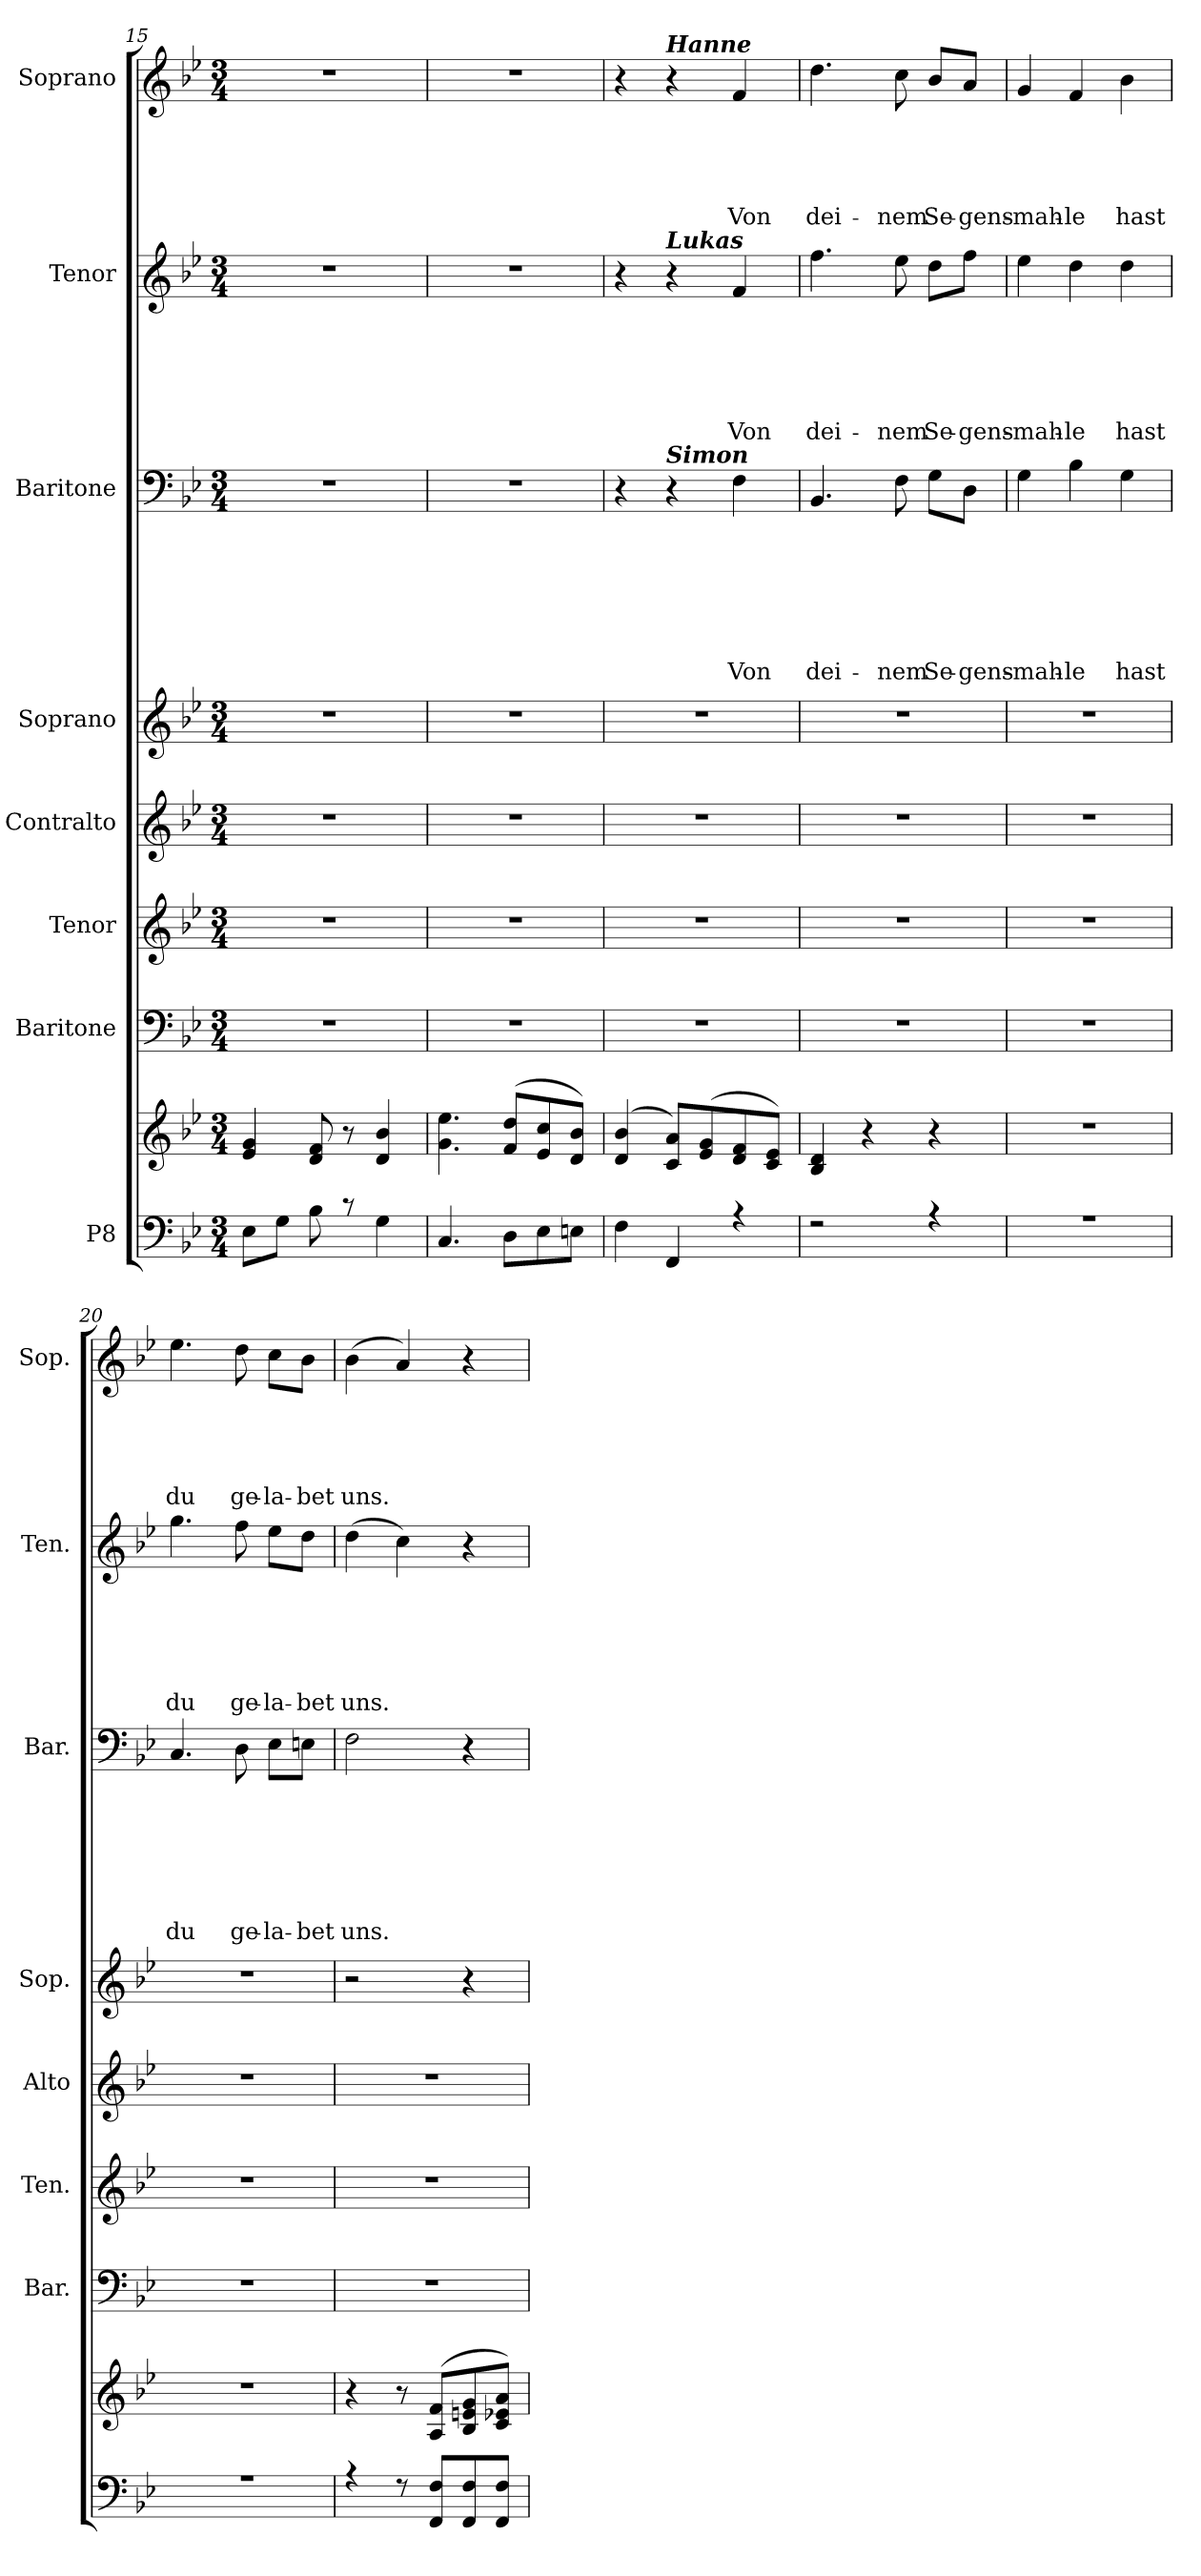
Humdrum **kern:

**kern	**kern	**kern	**kern	**kern	**kern	**kern	**text	**text	**text	**text	**text	**text	**text	**kern	**text	**text	**text	**text	**text	**text	**kern	**text	**text	**text	**text	**text
*part8	*part8	*part7	*part6	*part5	*part4	*part3	*part3	*part3	*part3	*part3	*part3	*part3	*part3	*part2	*part2	*part2	*part2	*part2	*part2	*part2	*part1	*part1	*part1	*part1	*part1	*part1
*staff9	*staff8	*staff7	*staff6	*staff5	*staff4	*staff3	*staff3	*staff3	*staff3	*staff3	*staff3	*staff3	*staff3	*staff2	*staff2	*staff2	*staff2	*staff2	*staff2	*staff2	*staff1	*staff1	*staff1	*staff1	*staff1	*staff1
*I"P8	*	*I"Baritone	*I"Tenor	*I"Contralto	*I"Soprano	*I"Baritone	*	*	*	*	*	*	*	*I"Tenor	*	*	*	*	*	*	*I"Soprano	*	*	*	*	*
*	*	*I'Bar.	*I'Ten.	*I'Alto	*I'Sop.	*I'Bar.	*	*	*	*	*	*	*	*I'Ten.	*	*	*	*	*	*	*I'Sop.	*	*	*	*	*
*clefF4	*clefG2	*clefF4	*clefG2	*clefG2	*clefG2	*clefF4	*	*	*	*	*	*	*	*clefG2	*	*	*	*	*	*	*clefG2	*	*	*	*	*
*	*	*	*ITrd7c12	*	*	*	*	*	*	*	*	*	*	*ITrd7c12	*	*	*	*	*	*	*	*	*	*	*	*
*k[b-e-]	*k[b-e-]	*k[b-e-]	*k[b-e-]	*k[b-e-]	*k[b-e-]	*k[b-e-]	*	*	*	*	*	*	*	*k[b-e-]	*	*	*	*	*	*	*k[b-e-]	*	*	*	*	*
*B-:	*B-:	*B-:	*B-:	*B-:	*B-:	*B-:	*	*	*	*	*	*	*	*B-:	*	*	*	*	*	*	*B-:	*	*	*	*	*
*M3/4	*M3/4	*M3/4	*M3/4	*M3/4	*M3/4	*M3/4	*	*	*	*	*	*	*	*M3/4	*	*	*	*	*	*	*M3/4	*	*	*	*	*
=15	=15	=15	=15	=15	=15	=15	=15	=15	=15	=15	=15	=15	=15	=15	=15	=15	=15	=15	=15	=15	=15	=15	=15	=15	=15	=15
*^	*^	*	*	*	*	*	*	*	*	*	*	*	*	*	*	*	*	*	*	*	*	*	*	*	*	*
*	*	*	*^	*	*	*	*	*	*	*	*	*	*	*	*	*	*	*	*	*	*	*	*	*	*	*	*	*
8E-\L	2.ryy	2.ryy	2.ryy	4e-/ 4g/	2.r	2.r	2.r	2.r	2.r	.	.	.	.	.	.	.	2.r	.	.	.	.	.	.	2.r	.	.	.	.	.
8G\J	.	.	.	.	.	.	.	.	.	.	.	.	.	.	.	.	.	.	.	.	.	.	.	.	.	.	.	.	.
8B-\	.	.	.	8d/ 8f/	.	.	.	.	.	.	.	.	.	.	.	.	.	.	.	.	.	.	.	.	.	.	.	.	.
8r	.	.	.	8r	.	.	.	.	.	.	.	.	.	.	.	.	.	.	.	.	.	.	.	.	.	.	.	.	.
4G\	.	.	.	4d/ 4b-/	.	.	.	.	.	.	.	.	.	.	.	.	.	.	.	.	.	.	.	.	.	.	.	.	.
=16	=16	=16	=16	=16	=16	=16	=16	=16	=16	=16	=16	=16	=16	=16	=16	=16	=16	=16	=16	=16	=16	=16	=16	=16	=16	=16	=16	=16	=16
4.C/	2.ryy	2.ryy	2.ryy	4.g\ 4.ee-\	2.r	2.r	2.r	2.r	2.r	.	.	.	.	.	.	.	2.r	.	.	.	.	.	.	2.r	.	.	.	.	.
8D\L	.	.	.	(<8f/ 8dd/L	.	.	.	.	.	.	.	.	.	.	.	.	.	.	.	.	.	.	.	.	.	.	.	.	.
8E-\	.	.	.	8e-/ 8cc/	.	.	.	.	.	.	.	.	.	.	.	.	.	.	.	.	.	.	.	.	.	.	.	.	.
8En\J	.	.	.	8d/ 8b-/J)	.	.	.	.	.	.	.	.	.	.	.	.	.	.	.	.	.	.	.	.	.	.	.	.	.
!!LO:PB:g=z
=17	=17	=17	=17	=17	=17	=17	=17	=17	=17	=17	=17	=17	=17	=17	=17	=17	=17	=17	=17	=17	=17	=17	=17	=17	=17	=17	=17	=17	=17
4F\	2.ryy	2.ryy	2.ryy	(<4d/ 4b-/	2.r	2.r	2.r	2.r	4r	.	.	.	.	.	.	.	4r	.	.	.	.	.	.	4r	.	.	.	.	.
!	!	!	!	!	!	!	!	!	!	!	!	!	!	!	!	!	!	!	!	!	!	!	!	!LO:TX:a:Bi:t=Hanne	!	!	!	!	!
!	!	!	!	!	!	!	!	!	!	!	!	!	!	!	!	!	!LO:TX:a:Bi:t=Lukas	!	!	!	!	!	!	!	!	!	!	!	!
!	!	!	!	!	!	!	!	!	!LO:TX:a:Bi:t=Simon	!	!	!	!	!	!	!	!	!	!	!	!	!	!	!	!	!	!	!	!
4FF/	.	.	.	8c/ 8a/L)	.	.	.	.	4r	.	.	.	.	.	.	.	4r	.	.	.	.	.	.	4r	.	.	.	.	.
.	.	.	.	(<8e-/ 8g/	.	.	.	.	.	.	.	.	.	.	.	.	.	.	.	.	.	.	.	.	.	.	.	.	.
!	!	!	!	!	!	!	!	!	!	!	!	!	!	!	!	!LO:LY:b	!	!	!	!	!	!	!LO:LY:b	!	!	!	!	!	!LO:LY:b
4r	.	.	.	8d/ 8f/	.	.	.	.	4F\	.	.	.	.	.	.	Von	4F/	.	.	.	.	.	Von	4f/	.	.	.	.	Von
.	.	.	.	8c/ 8e-/J)	.	.	.	.	.	.	.	.	.	.	.	.	.	.	.	.	.	.	.	.	.	.	.	.	.
=18	=18	=18	=18	=18	=18	=18	=18	=18	=18	=18	=18	=18	=18	=18	=18	=18	=18	=18	=18	=18	=18	=18	=18	=18	=18	=18	=18	=18	=18
!	!	!	!	!	!	!	!	!	!	!	!	!	!	!	!	!LO:LY:b	!	!	!	!	!	!	!LO:LY:b	!	!	!	!	!	!LO:LY:b
2r	2.ryy	2.ryy	2.ryy	4B-/ 4d/	2.r	2.r	2.r	2.r	4.BB-/	.	.	.	.	.	.	dei-	4.f\	.	.	.	.	.	dei-	4.dd\	.	.	.	.	dei-
.	.	.	.	4r	.	.	.	.	.	.	.	.	.	.	.	.	.	.	.	.	.	.	.	.	.	.	.	.	.
!	!	!	!	!	!	!	!	!	!	!	!	!	!	!	!	!LO:LY:b	!	!	!	!	!	!	!LO:LY:b	!	!	!	!	!	!LO:LY:b
.	.	.	.	.	.	.	.	.	8F\	.	.	.	.	.	.	-nem	8e-\	.	.	.	.	.	-nem	8cc\	.	.	.	.	-nem
!	!	!	!	!	!	!	!	!	!	!	!	!	!	!	!	!LO:LY:b	!	!	!	!	!	!	!LO:LY:b	!	!	!	!	!	!LO:LY:b
4r	.	.	.	4r	.	.	.	.	8G\L	.	.	.	.	.	.	Se-	8d\L	.	.	.	.	.	Se-	8b-/L	.	.	.	.	Se-
!	!	!	!	!	!	!	!	!	!	!	!	!	!	!	!	!LO:LY:b	!	!	!	!	!	!	!LO:LY:b	!	!	!	!	!	!LO:LY:b
.	.	.	.	.	.	.	.	.	8D\J	.	.	.	.	.	.	-gens-	8f\J	.	.	.	.	.	-gens-	8a/J	.	.	.	.	-gens-
=19	=19	=19	=19	=19	=19	=19	=19	=19	=19	=19	=19	=19	=19	=19	=19	=19	=19	=19	=19	=19	=19	=19	=19	=19	=19	=19	=19	=19	=19
!	!	!	!	!	!	!	!	!	!	!	!	!	!	!	!	!LO:LY:b	!	!	!	!	!	!	!LO:LY:b	!	!	!	!	!	!LO:LY:b
2.r	2.ryy	2.ryy	2.ryy	2.r	2.r	2.r	2.r	2.r	4G\	.	.	.	.	.	.	-mah-	4e-\	.	.	.	.	.	-mah-	4g/	.	.	.	.	-mah-
!	!	!	!	!	!	!	!	!	!	!	!	!	!	!	!	!LO:LY:b	!	!	!	!	!	!	!LO:LY:b	!	!	!	!	!	!LO:LY:b
.	.	.	.	.	.	.	.	.	4B-\	.	.	.	.	.	.	-le	4d\	.	.	.	.	.	-le	4f/	.	.	.	.	-le
!	!	!	!	!	!	!	!	!	!	!	!	!	!	!	!	!LO:LY:b	!	!	!	!	!	!	!LO:LY:b	!	!	!	!	!	!LO:LY:b
.	.	.	.	.	.	.	.	.	4G\	.	.	.	.	.	.	hast	4d\	.	.	.	.	.	hast	4b-\	.	.	.	.	hast
=20	=20	=20	=20	=20	=20	=20	=20	=20	=20	=20	=20	=20	=20	=20	=20	=20	=20	=20	=20	=20	=20	=20	=20	=20	=20	=20	=20	=20	=20
!	!	!	!	!	!	!	!	!	!	!	!	!	!	!	!	!LO:LY:b	!	!	!	!	!	!	!LO:LY:b	!	!	!	!	!	!LO:LY:b
2.r	2.ryy	2.ryy	2.ryy	2.r	2.r	2.r	2.r	2.r	4.C/	.	.	.	.	.	.	du	4.g\	.	.	.	.	.	du	4.ee-\	.	.	.	.	du
!	!	!	!	!	!	!	!	!	!	!	!	!	!	!	!	!LO:LY:b	!	!	!	!	!	!	!LO:LY:b	!	!	!	!	!	!LO:LY:b
.	.	.	.	.	.	.	.	.	8D\	.	.	.	.	.	.	ge-	8f\	.	.	.	.	.	ge-	8dd\	.	.	.	.	ge-
!	!	!	!	!	!	!	!	!	!	!	!	!	!	!	!	!LO:LY:b	!	!	!	!	!	!	!LO:LY:b	!	!	!	!	!	!LO:LY:b
.	.	.	.	.	.	.	.	.	8E-\L	.	.	.	.	.	.	-la-	8e-\L	.	.	.	.	.	-la-	8cc\L	.	.	.	.	-la-
!	!	!	!	!	!	!	!	!	!	!	!	!	!	!	!	!LO:LY:b	!	!	!	!	!	!	!LO:LY:b	!	!	!	!	!	!LO:LY:b
.	.	.	.	.	.	.	.	.	8En\J	.	.	.	.	.	.	-bet	8d\J	.	.	.	.	.	-bet	8b-\J	.	.	.	.	-bet
=21	=21	=21	=21	=21	=21	=21	=21	=21	=21	=21	=21	=21	=21	=21	=21	=21	=21	=21	=21	=21	=21	=21	=21	=21	=21	=21	=21	=21	=21
!	!	!	!	!	!	!	!	!	!	!	!	!	!	!	!	!LO:LY:b	!	!	!	!	!	!	!LO:LY:b	!	!	!	!	!	!LO:LY:b
4r	2.ryy	2.ryy	2.ryy	4r	2.r	2.r	2.r	2r	2F\	.	.	.	.	.	.	uns.	(>4d\	.	.	.	.	.	uns.	(>4b-\	.	.	.	.	uns.
8r	.	.	.	8r	.	.	.	.	.	.	.	.	.	.	.	.	4c\)	.	.	.	.	.	.	4a/)	.	.	.	.	.
8FF/ 8F/L	.	.	.	(<8A/ 8f/L	.	.	.	.	.	.	.	.	.	.	.	.	.	.	.	.	.	.	.	.	.	.	.	.	.
8FF/ 8F/	.	.	.	8B-/ 8en/ 8g/	.	.	.	4r	4r	.	.	.	.	.	.	.	4r	.	.	.	.	.	.	4r	.	.	.	.	.
8FF/ 8F/J	.	.	.	8c/ 8e-X/ 8a/J)	.	.	.	.	.	.	.	.	.	.	.	.	.	.	.	.	.	.	.	.	.	.	.	.	.
*v	*v	*	*	*	*	*	*	*	*	*	*	*	*	*	*	*	*	*	*	*	*	*	*	*	*	*	*	*	*
*	*v	*v	*v	*	*	*	*	*	*	*	*	*	*	*	*	*	*	*	*	*	*	*	*	*	*	*	*	*
=	=	=	=	=	=	=	=	=	=	=	=	=	=	=	=	=	=	=	=	=	=	=	=	=	=	=
*-	*-	*-	*-	*-	*-	*-	*-	*-	*-	*-	*-	*-	*-	*-	*-	*-	*-	*-	*-	*-	*-	*-	*-	*-	*-	*-
